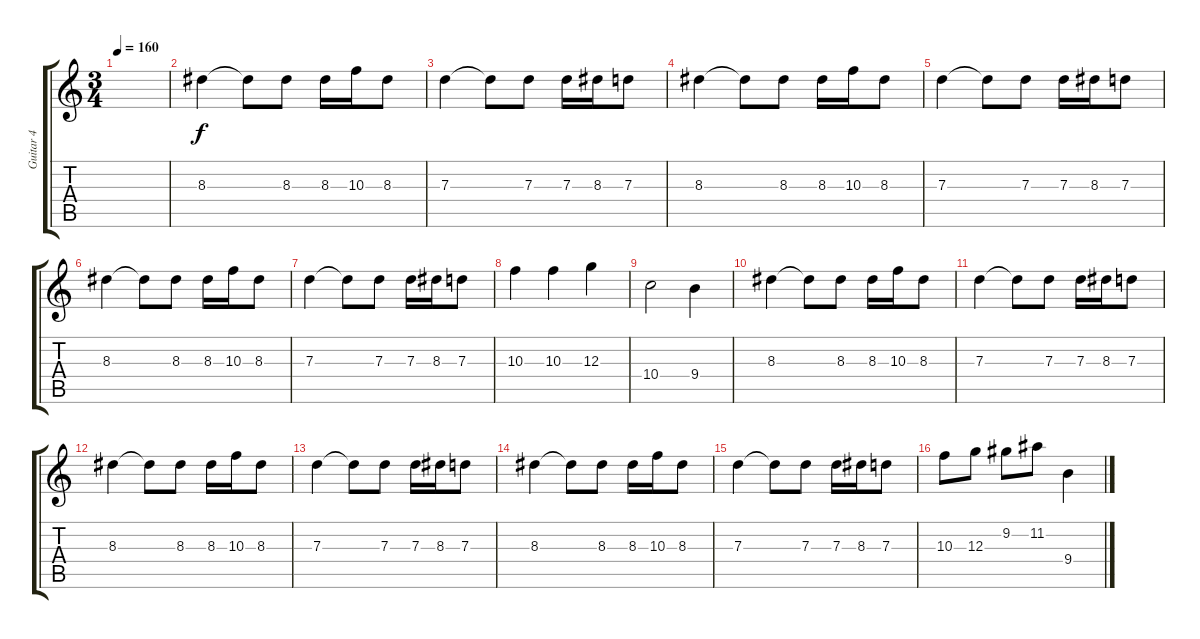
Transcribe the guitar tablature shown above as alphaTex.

\track ("Guitar 4" "Guitar 4") {instrument acousticguitarnylon}
\staff {score tabs}
\tuning (E4 B3 G3 D3 A2 E2) {hide}
\ts (3 4)
\tempo 160
\clef g2
\ks c
|
8.3.4 8.3{t}.8 8.3.8 8.3.16 10.3.16 8.3.8 |
7.3.4 7.3{t}.8 7.3.8 7.3.16 8.3.16 7.3.8 |
8.3.4 8.3{t}.8 8.3.8 8.3.16 10.3.16 8.3.8 |
7.3.4 7.3{t}.8 7.3.8 7.3.16 8.3.16 7.3.8 |
8.3.4 8.3{t}.8 8.3.8 8.3.16 10.3.16 8.3.8 |
7.3.4 7.3{t}.8 7.3.8 7.3.16 8.3.16 7.3.8 |
10.3.4 10.3.4 12.3.4 |
10.4.2 9.4.4 |
8.3.4 8.3{t}.8 8.3.8 8.3.16 10.3.16 8.3.8 |
7.3.4 7.3{t}.8 7.3.8 7.3.16 8.3.16 7.3.8 |
8.3.4 8.3{t}.8 8.3.8 8.3.16 10.3.16 8.3.8 |
7.3.4 7.3{t}.8 7.3.8 7.3.16 8.3.16 7.3.8 |
8.3.4 8.3{t}.8 8.3.8 8.3.16 10.3.16 8.3.8 |
7.3.4 7.3{t}.8 7.3.8 7.3.16 8.3.16 7.3.8 |
10.3.8 12.3.8 9.2.8 11.2.8 9.4.4
